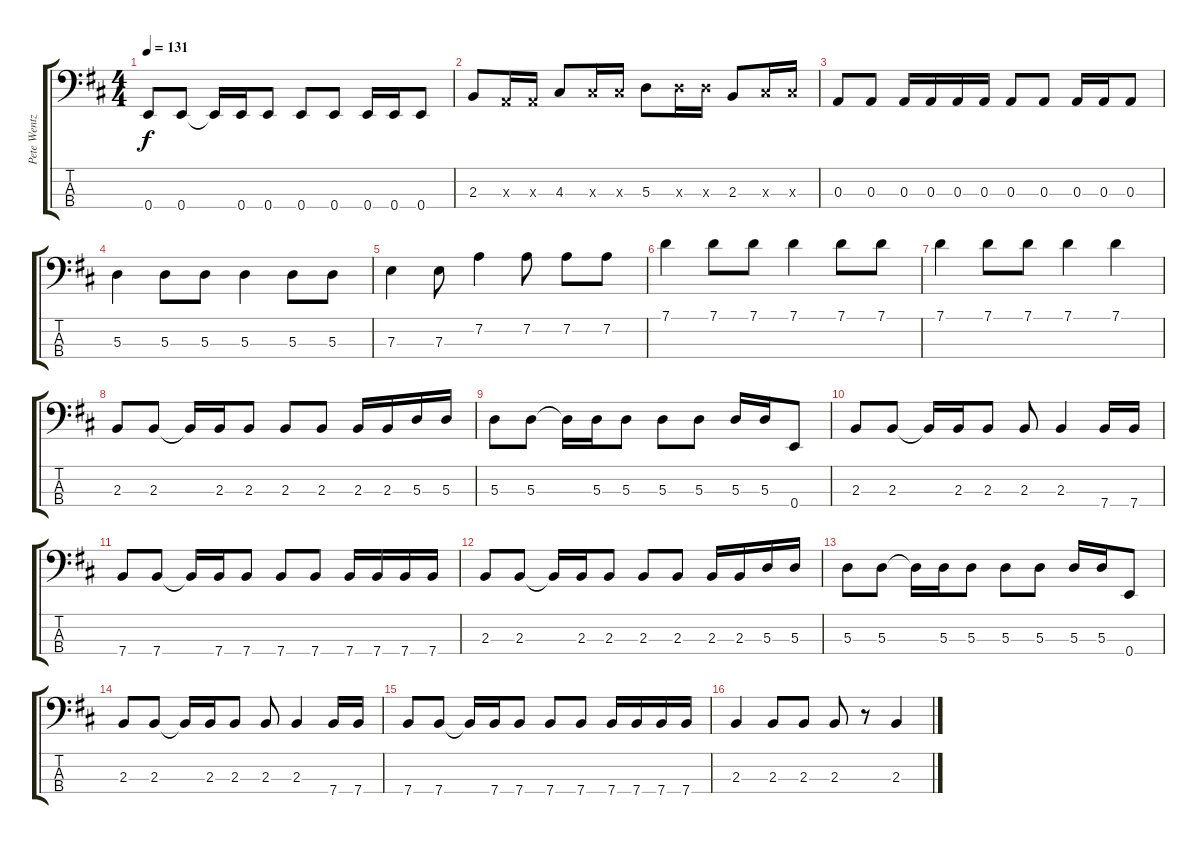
\track ("Pete Wentz" "Pete Wentz") {instrument electricbasspick}
\staff {score tabs}
\tuning (G2 D2 A1 E1) {hide}
\ts (4 4)
\tempo 131
\clef f4
\ks d
0.4.8{dy f} 0.4.8 0.4{t}.16 0.4.16 0.4.8 0.4.8 0.4.8 0.4.16 0.4.16 0.4.8 |
2.3.8 0.3{x}.16 0.3{x}.16 4.3.8 4.3{x}.16 4.3{x}.16 5.3.8 5.3{x}.16 5.3{x}.16 2.3.8 4.3{x}.16 4.3{x}.16 |
0.3.8 0.3.8 0.3.16 0.3.16 0.3.16 0.3.16 0.3.8 0.3.8 0.3.16 0.3.16 0.3.8 |
5.3.4 5.3.8 5.3.8 5.3.4 5.3.8 5.3.8 |
7.3.4 7.3.8 7.2.4 7.2.8 7.2.8 7.2.8 |
7.1.4 7.1.8 7.1.8 7.1.4 7.1.8 7.1.8 |
7.1.4 7.1.8 7.1.8 7.1.4 7.1.4 |
2.3.8 2.3.8 2.3{t}.16 2.3.16 2.3.8 2.3.8 2.3.8 2.3.16 2.3.16 5.3.16 5.3.16 |
5.3.8 5.3.8 5.3{t}.16 5.3.16 5.3.8 5.3.8 5.3.8 5.3.16 5.3.16 0.4.8 |
2.3.8 2.3.8 2.3{t}.16 2.3.16 2.3.8 2.3.8 2.3.4 7.4.16 7.4.16 |
7.4.8 7.4.8 7.4{t}.16 7.4.16 7.4.8 7.4.8 7.4.8 7.4.16 7.4.16 7.4.16 7.4.16 |
2.3.8 2.3.8 2.3{t}.16 2.3.16 2.3.8 2.3.8 2.3.8 2.3.16 2.3.16 5.3.16 5.3.16 |
5.3.8 5.3.8 5.3{t}.16 5.3.16 5.3.8 5.3.8 5.3.8 5.3.16 5.3.16 0.4.8 |
2.3.8 2.3.8 2.3{t}.16 2.3.16 2.3.8 2.3.8 2.3.4 7.4.16 7.4.16 |
7.4.8 7.4.8 7.4{t}.16 7.4.16 7.4.8 7.4.8 7.4.8 7.4.16 7.4.16 7.4.16 7.4.16 |
2.3.4 2.3.8 2.3.8 2.3.8 r.8 2.3.4
